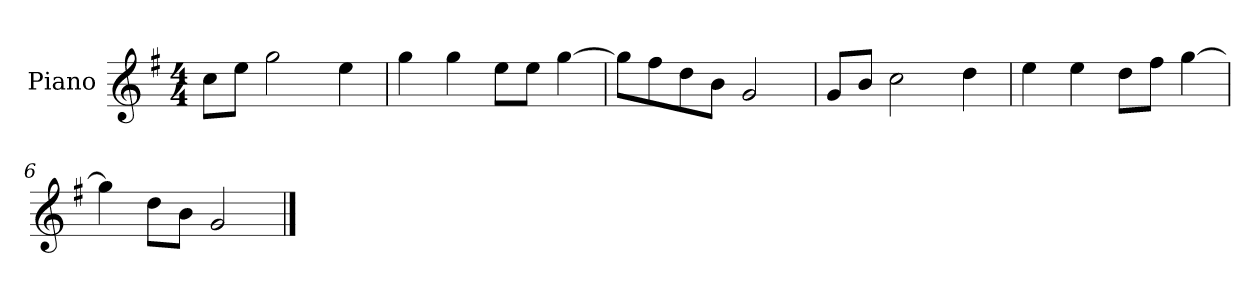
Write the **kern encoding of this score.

**kern
*part1
*staff1
*I"Piano
*I'P-no
*clefG2
*k[f#]
*M4/4
*MM90
=1
8cc\L
8ee\J
2gg\
4ee\
=2
4gg\
4gg\
8ee\L
8ee\J
[4gg\
=3
8gg\L]
8ff#\
8dd\
8b\J
2g/
=4
8g/L
8b/J
2cc\
4dd\
=5
4ee\
4ee\
8dd\L
8ff#\J
[4gg\
=6
4gg\]
8dd\L
8b\J
2g/
==
*-
